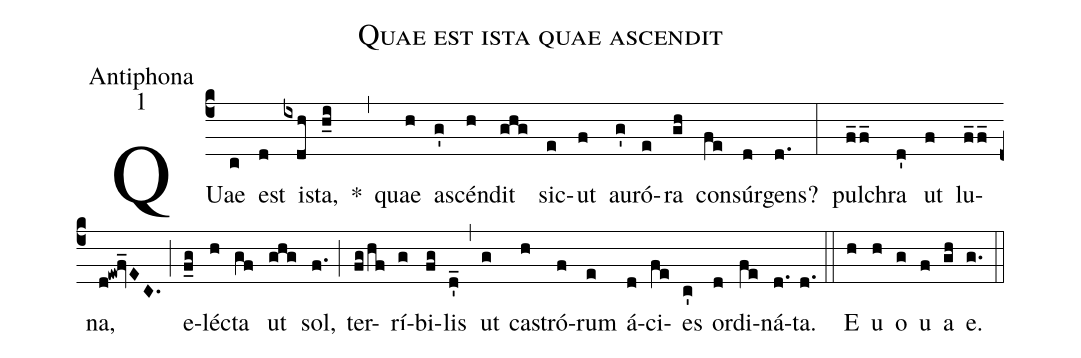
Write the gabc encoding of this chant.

name:Quae est ista quae ascendit;
office-part:Antiphona;
mode:1;
%%
(c4) QUae(c) est(d) i(ixdh)sta,(h_i) *(,) quae(h) a(g')scén(h)dit(ghg) sic(e)ut(f) au(g')ró(e)ra(gh) con(fe)súr(d)gens?(d.) (:) pul(f_2f_)chra(d') ut(f) lu(f_2f_)na,(d!ew!fv_EC.) (;) e(f_g)lé(h)cta(gf) ut(ghg) sol,(f.) (;) ter(fg/hf)rí(g)bi(fg)lis(d'_) (,) ut(g) ca(h)stró(f)rum(e) á(d)ci(fe)es(c') or(d)di(fe)ná(d.)ta.(d.) (::) <eu>E(h) u(h) o(g) u(f) a(gh) e.</eu>(g.) (::)
